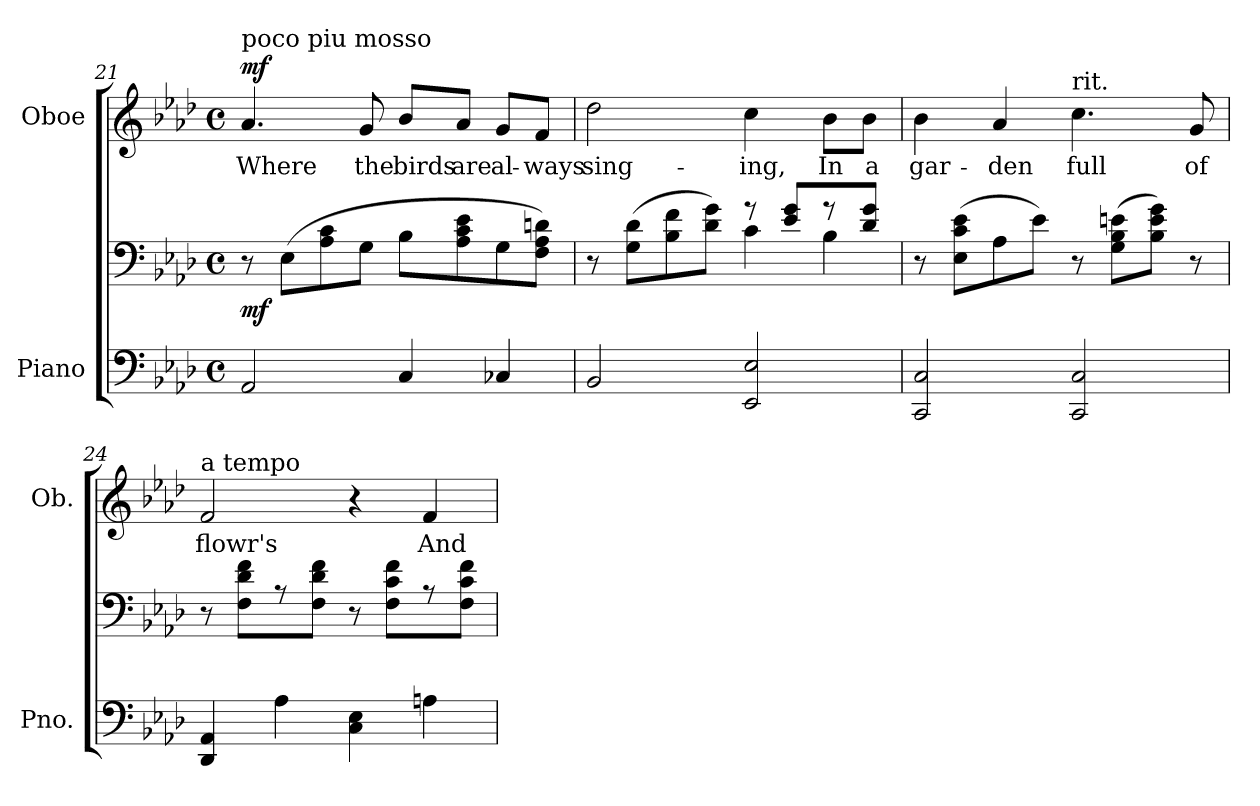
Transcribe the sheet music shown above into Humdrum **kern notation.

**kern	**kern	**dynam	**kern	**text	**dynam
*part2	*part2	*part2	*part1	*part1	*part1
*staff3	*staff2	*staff2/3	*staff1	*staff1	*staff1
*I"Piano	*	*	*I"Oboe	*	*
*I'Pno.	*	*	*I'Ob.	*	*
*clefF4	*clefF4	*	*clefG2	*	*
*k[b-e-a-d-]	*k[b-e-a-d-]	*	*k[b-e-a-d-]	*	*
*M4/4	*M4/4	*	*M4/4	*	*
*met(c)	*met(c)	*	*met(c)	*	*
=21	=21	=21	=21	=21	=21
!	!	!	!LO:TX:a:t=poco piu mosso	!	!
!	!	!LO:DY:b	!	!LO:LY:b	!LO:DY:a
2AA-/	8r	mf	4.a-/	Where	mf
.	(8E-\L	.	.	.	.
.	8A-\ 8c\	.	.	.	.
!	!	!	!	!LO:LY:b	!
.	8G\J	.	8g/	the	.
!	!	!	!	!LO:LY:b	!
4C/	8B-\L	.	8b-/L	birds	.
!	!	!	!	!LO:LY:b	!
.	8A-\ 8c\ 8e-\	.	8a-/J	are	.
!	!	!	!	!LO:LY:b	!
4C-X/	8G\	.	8g/L	al-	.
!	!	!	!	!LO:LY:b	!
.	8F\ 8A-\ 8dn\J)	.	8f/J	-ways	.
!!LO:PB:g=z
=22	=22	=22	=22	=22	=22
*	*^	*	*	*	*
!	!	!	!	!	!LO:LY:b	!
2BB-/	8r	2ryy	.	2dd-\	sing-	.
.	(8G\ 8d-\L	.	.	.	.	.
.	8B-\ 8f\	.	.	.	.	.
.	8d-\ 8g\J)	.	.	.	.	.
!	!	!	!	!	!LO:LY:b	!
2EE-/ 2E-/	8r	4c\	.	4cc\	-ing,	.
.	8e-/ 8g/L	.	.	.	.	.
!	!	!	!	!	!LO:LY:b	!
.	8r	4B-\	.	8b-\L	In	.
!	!	!	!	!	!LO:LY:b	!
.	8d-/ 8g/J	.	.	8b-\J	a	.
*	*v	*v	*	*	*	*
=23	=23	=23	=23	=23	=23
!	!	!	!	!LO:LY:b	!
2CC/ 2C/	8r	.	4b-\	gar-	.
.	(8E-\ 8c\ 8e-\L	.	.	.	.
!	!	!	!	!LO:LY:b	!
.	8A-\	.	4a-/	-den	.
.	8e-\J)	.	.	.	.
!	!	!	!LO:TX:a:t=rit.	!	!
!	!	!	!	!LO:LY:b	!
2CC/ 2C/	8r	.	4.cc\	full	.
.	(8G\ 8B-\ 8en\L	.	.	.	.
.	8B-\ 8e\ 8g\J)	.	.	.	.
!	!	!	!	!LO:LY:b	!
.	8r	.	8g/	of	.
=24	=24	=24	=24	=24	=24
!	!	!	!LO:TX:a:t=a tempo	!	!
!	!	!	!	!LO:LY:b	!
4DD-/ 4AA-/	8r	.	2f/	flowr's	.
.	8F\ 8d-\ 8f\L	.	.	.	.
4A-\	8r	.	.	.	.
.	8F\ 8d-\ 8f\J	.	.	.	.
4C\ 4E-\	8r	.	4r	.	.
.	8F\ 8c\ 8f\L	.	.	.	.
!	!	!	!	!LO:LY:b	!
4An\	8r	.	4f/	And	.
.	8F\ 8c\ 8f\J	.	.	.	.
=	=	=	=	=	=
*-	*-	*-	*-	*-	*-
